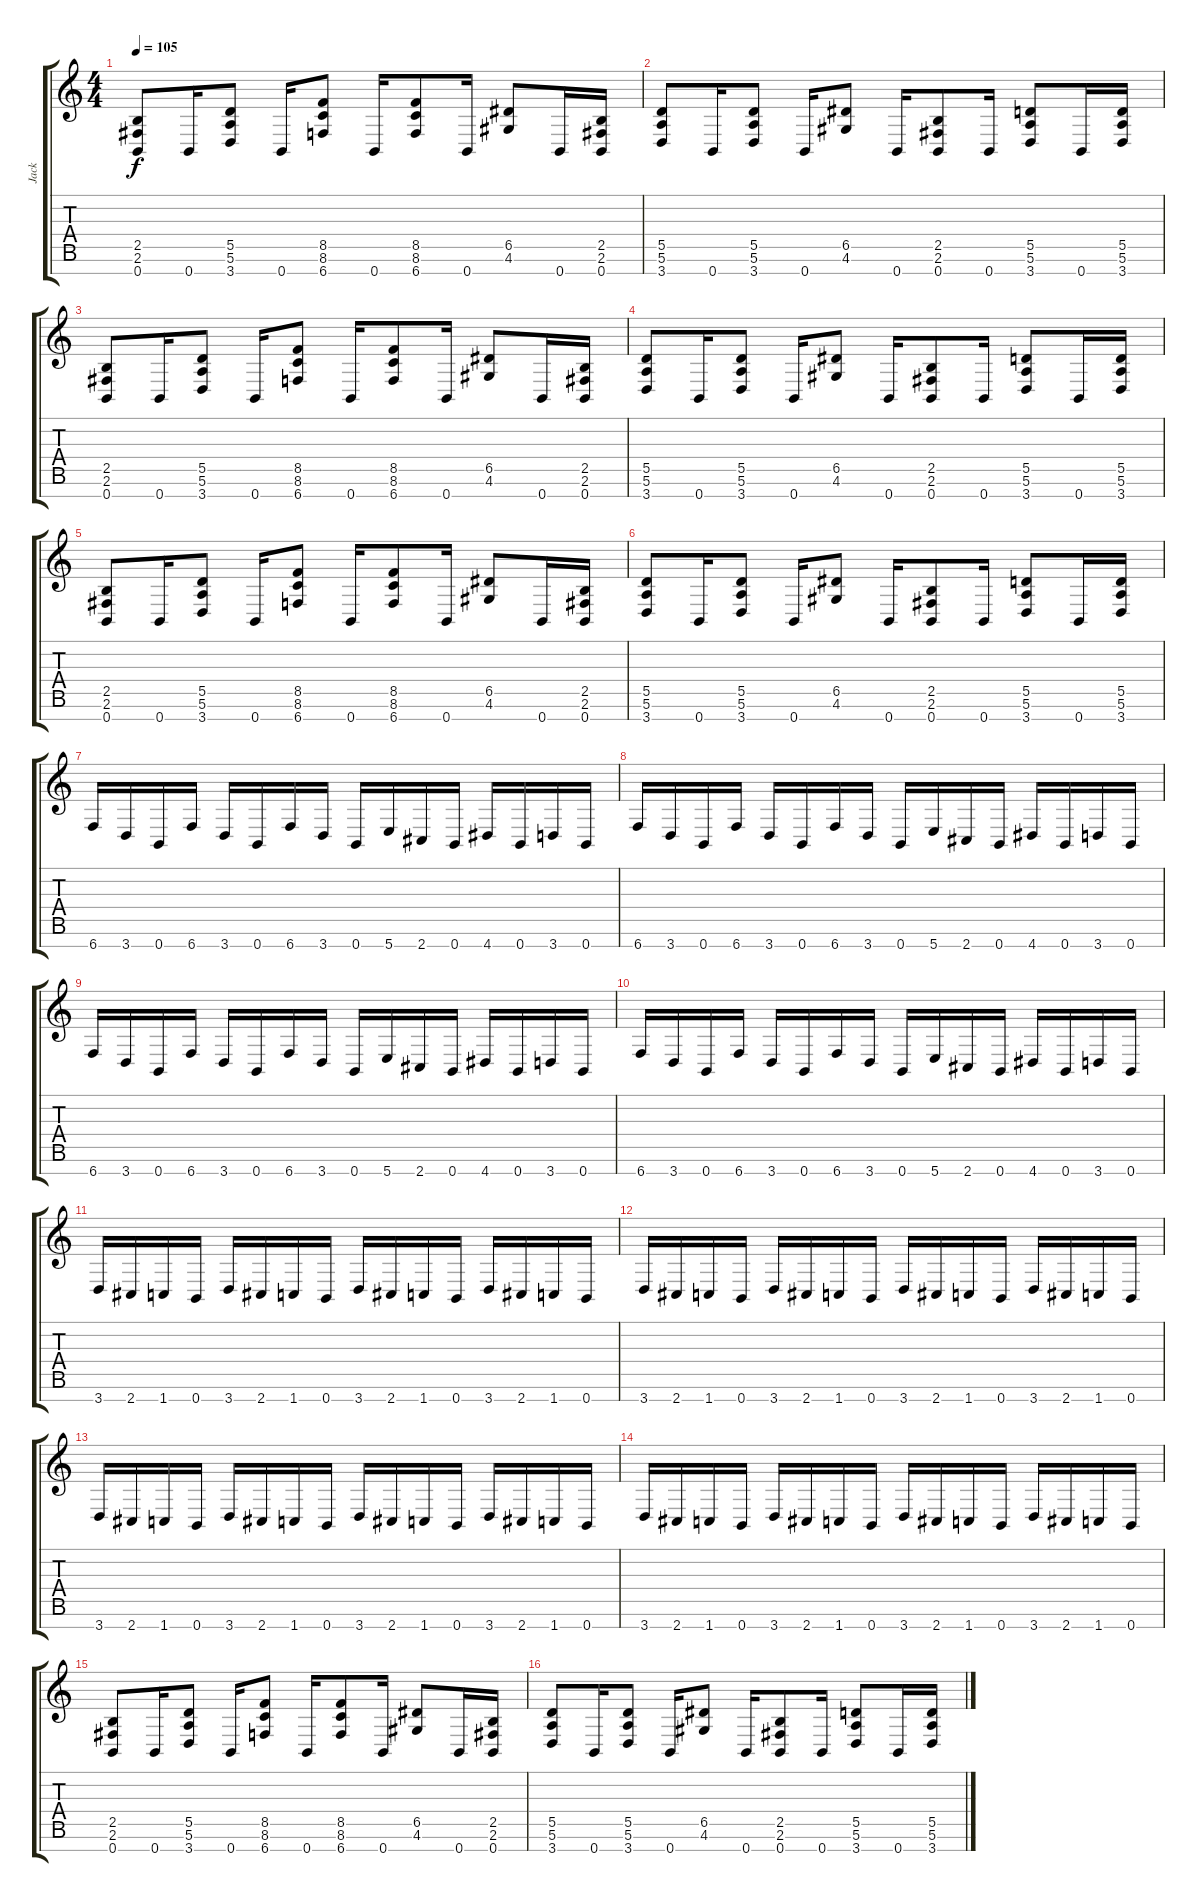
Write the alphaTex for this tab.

\track ("Jack" "Jack") {instrument distortionguitar}
\staff {score tabs}
\tuning (E4 B3 G3 D3 A2 E2 B1) {hide}
\ts (4 4)
\tempo 105
\clef g2
\ks c
(2.5 2.6 0.7).8{dy f} 0.7.16 (5.5 5.6 3.7).8 0.7.16 (8.5 8.6 6.7).8 0.7.16 (8.5 8.6 6.7).8 0.7.16 (6.5 4.6).8 0.7.16 (2.5 2.6 0.7).16 |
(5.5 5.6 3.7).8 0.7.16 (5.5 5.6 3.7).8 0.7.16 (6.5 4.6).8 0.7.16 (2.5 2.6 0.7).8 0.7.16 (5.5 5.6 3.7).8 0.7.16 (5.5 5.6 3.7).16 |
(2.5 2.6 0.7).8 0.7.16 (5.5 5.6 3.7).8 0.7.16 (8.5 8.6 6.7).8 0.7.16 (8.5 8.6 6.7).8 0.7.16 (6.5 4.6).8 0.7.16 (2.5 2.6 0.7).16 |
(5.5 5.6 3.7).8 0.7.16 (5.5 5.6 3.7).8 0.7.16 (6.5 4.6).8 0.7.16 (2.5 2.6 0.7).8 0.7.16 (5.5 5.6 3.7).8 0.7.16 (5.5 5.6 3.7).16 |
(2.5 2.6 0.7).8 0.7.16 (5.5 5.6 3.7).8 0.7.16 (8.5 8.6 6.7).8 0.7.16 (8.5 8.6 6.7).8 0.7.16 (6.5 4.6).8 0.7.16 (2.5 2.6 0.7).16 |
(5.5 5.6 3.7).8 0.7.16 (5.5 5.6 3.7).8 0.7.16 (6.5 4.6).8 0.7.16 (2.5 2.6 0.7).8 0.7.16 (5.5 5.6 3.7).8 0.7.16 (5.5 5.6 3.7).16 |
6.7.16 3.7.16 0.7.16 6.7.16 3.7.16 0.7.16 6.7.16 3.7.16 0.7.16 5.7.16 2.7.16 0.7.16 4.7.16 0.7.16 3.7.16 0.7.16 |
6.7.16 3.7.16 0.7.16 6.7.16 3.7.16 0.7.16 6.7.16 3.7.16 0.7.16 5.7.16 2.7.16 0.7.16 4.7.16 0.7.16 3.7.16 0.7.16 |
6.7.16 3.7.16 0.7.16 6.7.16 3.7.16 0.7.16 6.7.16 3.7.16 0.7.16 5.7.16 2.7.16 0.7.16 4.7.16 0.7.16 3.7.16 0.7.16 |
6.7.16 3.7.16 0.7.16 6.7.16 3.7.16 0.7.16 6.7.16 3.7.16 0.7.16 5.7.16 2.7.16 0.7.16 4.7.16 0.7.16 3.7.16 0.7.16 |
3.7.16 2.7.16 1.7.16 0.7.16 3.7.16 2.7.16 1.7.16 0.7.16 3.7.16 2.7.16 1.7.16 0.7.16 3.7.16 2.7.16 1.7.16 0.7.16 |
3.7.16 2.7.16 1.7.16 0.7.16 3.7.16 2.7.16 1.7.16 0.7.16 3.7.16 2.7.16 1.7.16 0.7.16 3.7.16 2.7.16 1.7.16 0.7.16 |
3.7.16 2.7.16 1.7.16 0.7.16 3.7.16 2.7.16 1.7.16 0.7.16 3.7.16 2.7.16 1.7.16 0.7.16 3.7.16 2.7.16 1.7.16 0.7.16 |
3.7.16 2.7.16 1.7.16 0.7.16 3.7.16 2.7.16 1.7.16 0.7.16 3.7.16 2.7.16 1.7.16 0.7.16 3.7.16 2.7.16 1.7.16 0.7.16 |
(2.5 2.6 0.7).8 0.7.16 (5.5 5.6 3.7).8 0.7.16 (8.5 8.6 6.7).8 0.7.16 (8.5 8.6 6.7).8 0.7.16 (6.5 4.6).8 0.7.16 (2.5 2.6 0.7).16 |
(5.5 5.6 3.7).8 0.7.16 (5.5 5.6 3.7).8 0.7.16 (6.5 4.6).8 0.7.16 (2.5 2.6 0.7).8 0.7.16 (5.5 5.6 3.7).8 0.7.16 (5.5 5.6 3.7).16
